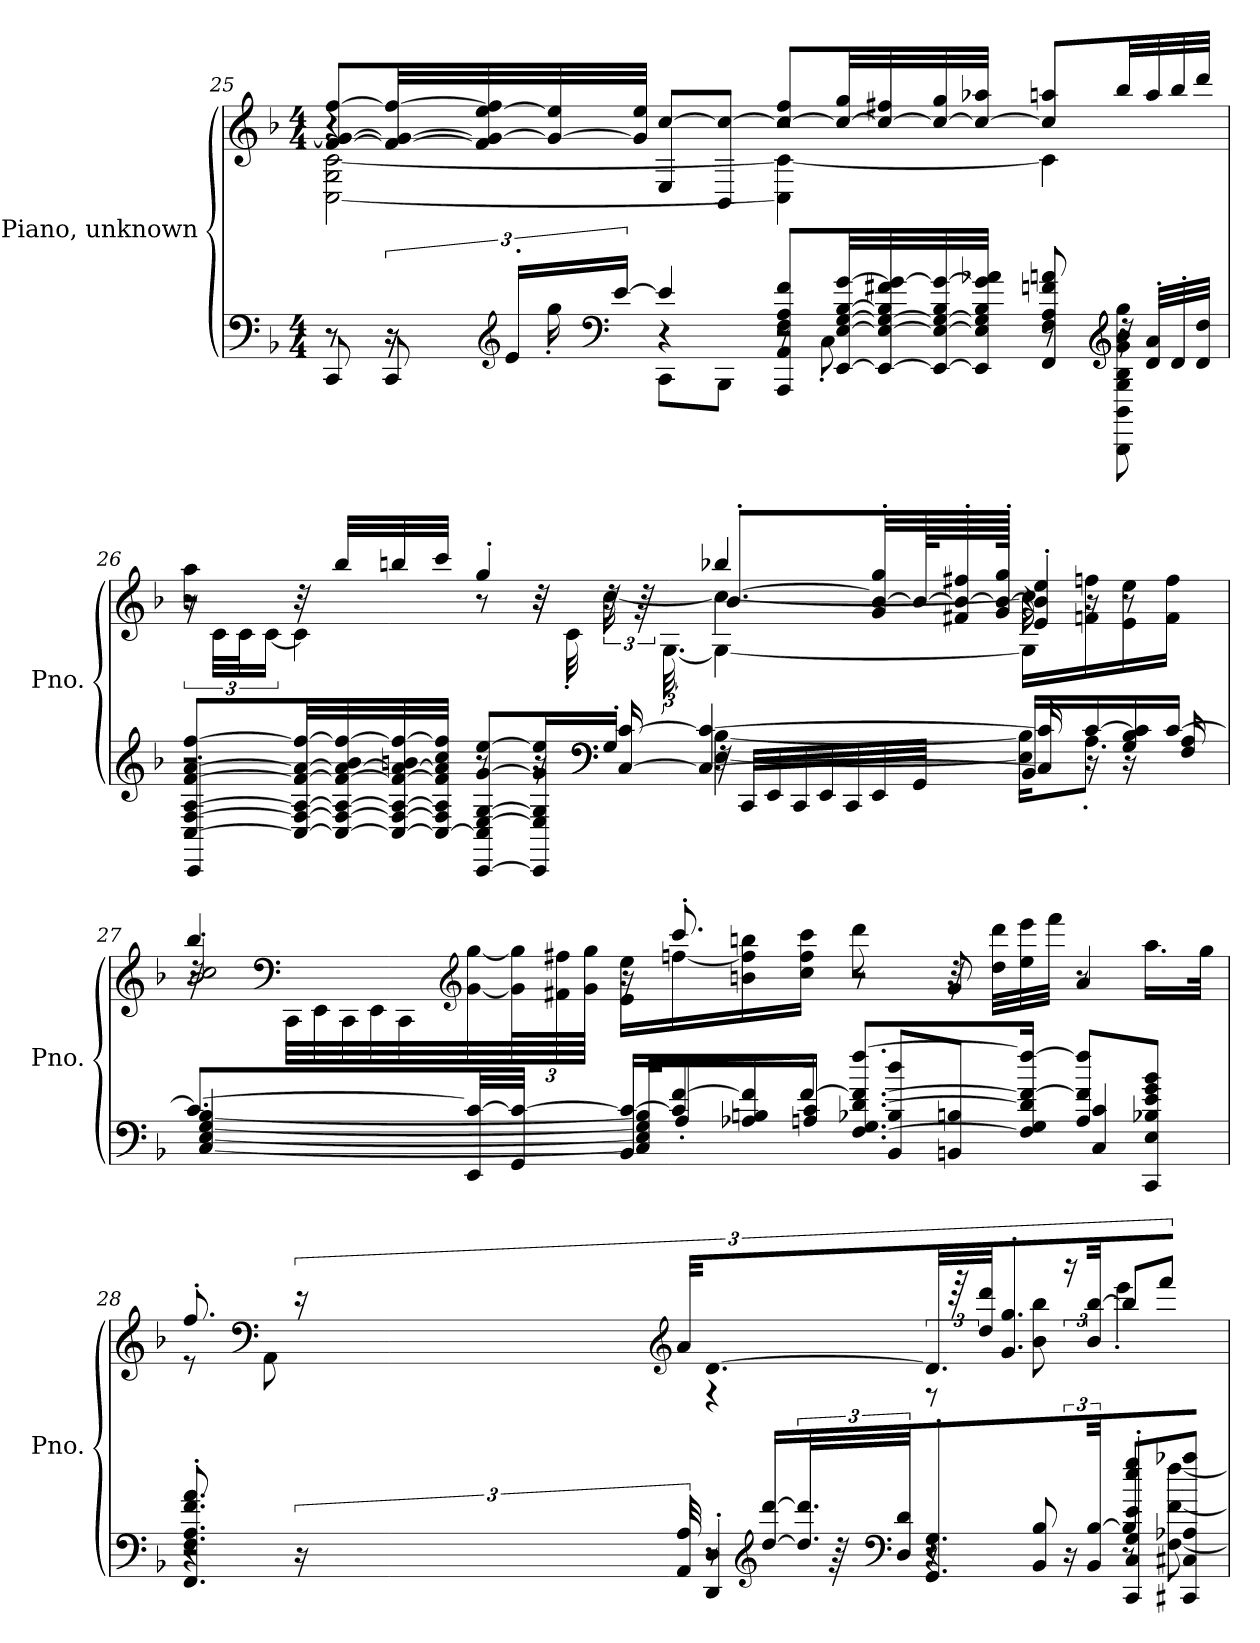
**kern	**kern
*part1	*part1
*staff2	*staff1
*I"Piano, unknown	*
*I'Pno.	*
!!LO:LB:g=z
*clefF4	*clefG2
*k[b-]	*k[b-]
*M4/4	*M4/4
=25	=25
*^	*^
*	*^	*	*^
8CC/	8r	8r	[8f/ 8g/_ [8ff/L	[2C\ 2G\ [2c\	4r
24r	16r	8CC/	32f/_ 32g/_ 32ff/_LL	.	.
.	.	.	32f/] 32g/_ [32ee/ 32ff/]	.	.
*clefG2	*	*	*	*	*
24e'/LL	.	.	.	.	.
.	16gg'\	.	32g/_ 32ee/]	.	.
*clefF4	*	*	*	*	*
[24e/JJ	.	.	.	.	.
.	.	.	32g/] 32ee/JJJ	.	.
4e/]	8CC\L	4r	[8cc/L	.	4E/
.	8BBB-\J	.	8BB-/ 8cc/_J	.	.
8AAA/ 8AA/ 8F/ 8A/ 8f/L	8r	2r	8cc/_ 8ff/L	4C\] 4c\_	2r
[32EE/ [32E/ [32G/ [32B-/ [32g/LL	8C'\	.	32cc/_ 32gg/LL	.	.
32EE/_ 32E/_ 32G/_ 32B-/] 32f#X/ 32g/_	.	.	32cc/_ 32ff#X/	.	.
32EE/_ 32E/_ 32G/_ 32B-/ 32g/_	.	.	32cc/_ 32gg/	.	.
32EE/] 32E/] 32G/] 32B-/ 32g/] 32a-X/JJJ	.	.	32cc/_ 32aa-X/JJJ	.	.
8FF/ 8F/ 8A/ 8fn/ 8an/	8r	.	8cc/] 8aan/L	4c\]	.
*clefG2	*	*	*	*	*
32r	8BBB-\ 8BB-\ 8G\ 8B-\ 8g\ 8b-\ 8gg\	.	32bb-/LL	.	.
32d/' 32a/'LLL	.	.	32aa/	.	.
32d'/	.	.	32bb-/	.	.
32d/ 32dd/JJJ	.	.	32ddd/JJJ	.	.
!!LO:PB:g=z
=26	=26	=26	=26	=26	=26
*	*	*	*	*	*^
[8C/ [8F/ [8A/ [8f/ [8a/ [8ff/L	2r	4CC'/	2r	4aa\	8r	24r
.	.	.	.	.	.	48c\LLL
.	.	.	.	.	.	48c\J
.	.	.	.	.	.	[24c\JJ
32C/_ 32F/_ 32A/_ 32f/_ 32a/_ 32ff/_LL	.	.	.	.	32r	4c\]
32C/_ 32F/_ 32A/_ 32f/_ 32a/_ 32b-/ 32ff/_	.	.	.	.	32bb-/LLL	.
32C/_ 32F/_ 32A/_ 32f/_ 32a/_ 32bn/ 32ff/_	.	.	.	.	32bbn/	.
32C/_ 32F/] 32A/] 32f/] 32a/] 32cc/ 32ff/]JJJ	.	.	.	.	32ccc/JJJ	.
[8CC/ 8C/] [8E/ [8G/ [8g/ [8ee/L	.	8r	.	8r	4gg'/	.
16CC/] 16E/] 16G/] 16g/] 16ee/]L	.	16r	.	16r	.	32r
.	.	.	.	.	.	32c'\
*clefF4	*	*	*	*	*	*
16G'/JJ	.	[16C/ [16c/	.	[16cc\	.	48r
.	.	.	.	.	.	96r
.	.	.	.	.	.	[48.G\
32r	[4E\ [4B-\	4C/_ 4c/_	4bb-X/	4cc\_	[8.b-'/L	4G\_
32CC/LLL	.	.	.	.	.	.
32EE/	.	.	.	.	.	.
32CC/	.	.	.	.	.	.
32EE/	.	.	.	.	.	.
32CC/	.	.	.	.	.	.
32EE/	.	.	.	.	32g/' 32b-/_' 32gg/'LL	.
32GG/JJJ	.	.	.	.	128b-/KL_	.
.	.	.	.	.	64f#X/' 64b-/_' 64ff#X/'	.
.	.	.	.	.	128g/' 128b-/_' 128gg/'JJJJk	.
16BB-/LL	16E\] 16B-\]KL	16C/] 16c/]	4r	16cc\]	4e/' 4b-/]' 4ee/'	16G\LL]
[16c/	8.A'\J	16r	.	16r	.	16fn\ 16ffn\
16G/ 16B-/ 16c/]	.	16r	.	8r	.	16e\ 16ee\
[16c/JJ	.	16F/ 16A/	.	.	.	16f\ 16ff\JJ
*	*v	*v	*	*	*	*
*	*	*	*	*v	*v
!!LO:LB:g=z
=27	=27	=27	=27	=27
8.c/L_	[4C/ [4E/ [4G/ [4B-/	4bb-/	32r	2b-/' 2cc/'
*	*	*clefF4	*	*
.	.	.	32CC\LLL	.
.	.	.	32EE\	.
.	.	.	32CC\	.
.	.	.	32EE\	.
.	.	.	32CC\	.
*	*	*clefG2	*	*
32EE/ 32c/_LL	.	.	[32g\ [32gg\	.
*	*	*	*Xbrackettup	*
32GG/ 32c/_JJJ	.	.	96g\] 96gg\]L	.
.	.	.	96f#X\ 96ff#X\	.
.	.	.	96g\ 96gg\JJJJ	.
16BB-/ 16c/_LL	16C/] 16E/] 16G/] 16B-/]KL	16r	16e\ 16ee\LL	.
16c/] [16f/	8A'/	8.ccc'/	[16ffn\	.
16A-X/ 16Bn/ 16f/]	.	.	16bn\ 16ff\] 16bbn\	.
[16f/JJ	16An/ 16c/Jk	.	16cc\ 16ff\ 16ccc\JJ	.
[8.F/ 8.G/ [8.d/ 8.f/_ [8.ff/L	8BB-/ 8B-X/ 8dd/L	2r	8ddd\	8r
.	8BBn/ 8Bn/J	.	32r	8g/
.	.	.	32dd\ 32ddd\LLL	.
16F/] 16G/ 16d/] 16f/_ 16ff/_Jk	.	.	32ee\ 32eee\	.
.	.	.	32fff\JJJ	.
8A/ 8f/] 8ff/]L	4C/ 4c/	.	8r	4a/
8CC/ 8E/ 8B-X/ 8e/ 8g/ 8b-/J	.	.	16.aa\LL	.
.	.	.	32gg\JJk	.
*	*	*	*v	*v
!!LO:LB:g=z
=28	=28	=28	=28
*	*^	*	*
8.FF/' 8.F/' 8.A/' 8.f/' 8.a/'	2r	4r	8.ff'/	8r
*	*	*	*clefF4	*
.	.	.	.	8AA\
*	*	*	*brackettup	*
24r	.	.	24r	.
*	*	*	*clefG2	*
48AA/ 48A/	.	.	48a/KKL	.
8r	.	4DD/' 4D/'	[8.d/	4r
*clefG2	*	*	*	*
[16dd/ [16ddd/LL	.	.	.	.
48.dd/] 48.ddd/]JJk	.	.	48.d/Jkk]	.
96r	.	.	96r	.
*clefF4	*	*	*	*
48D/ 48d/	.	.	48dd/ 48ddd/	.
8.GG/' 8.G/'	4r	8r	8.g/' 8.gg/'	8r
.	.	8BB-/ 8B-/	.	8b-\ 8bb-\
24r	.	.	24r	.
48BB-/ [48B-/	.	.	48b-/ [48bb-/	.
8B-/L]	8r	4CC/' 4C/' 4G/' 4e/' 4ee/' 4gg/'	8bb-/L]	4eee'\
8CC#X/ 8C#X/ 8A-X/ 8aa-X/J	[8F\ [8f\ [8ff\	.	8fff/J	.
*v	*v	*v	*	*
*	*v	*v
=	=
*-	*-
